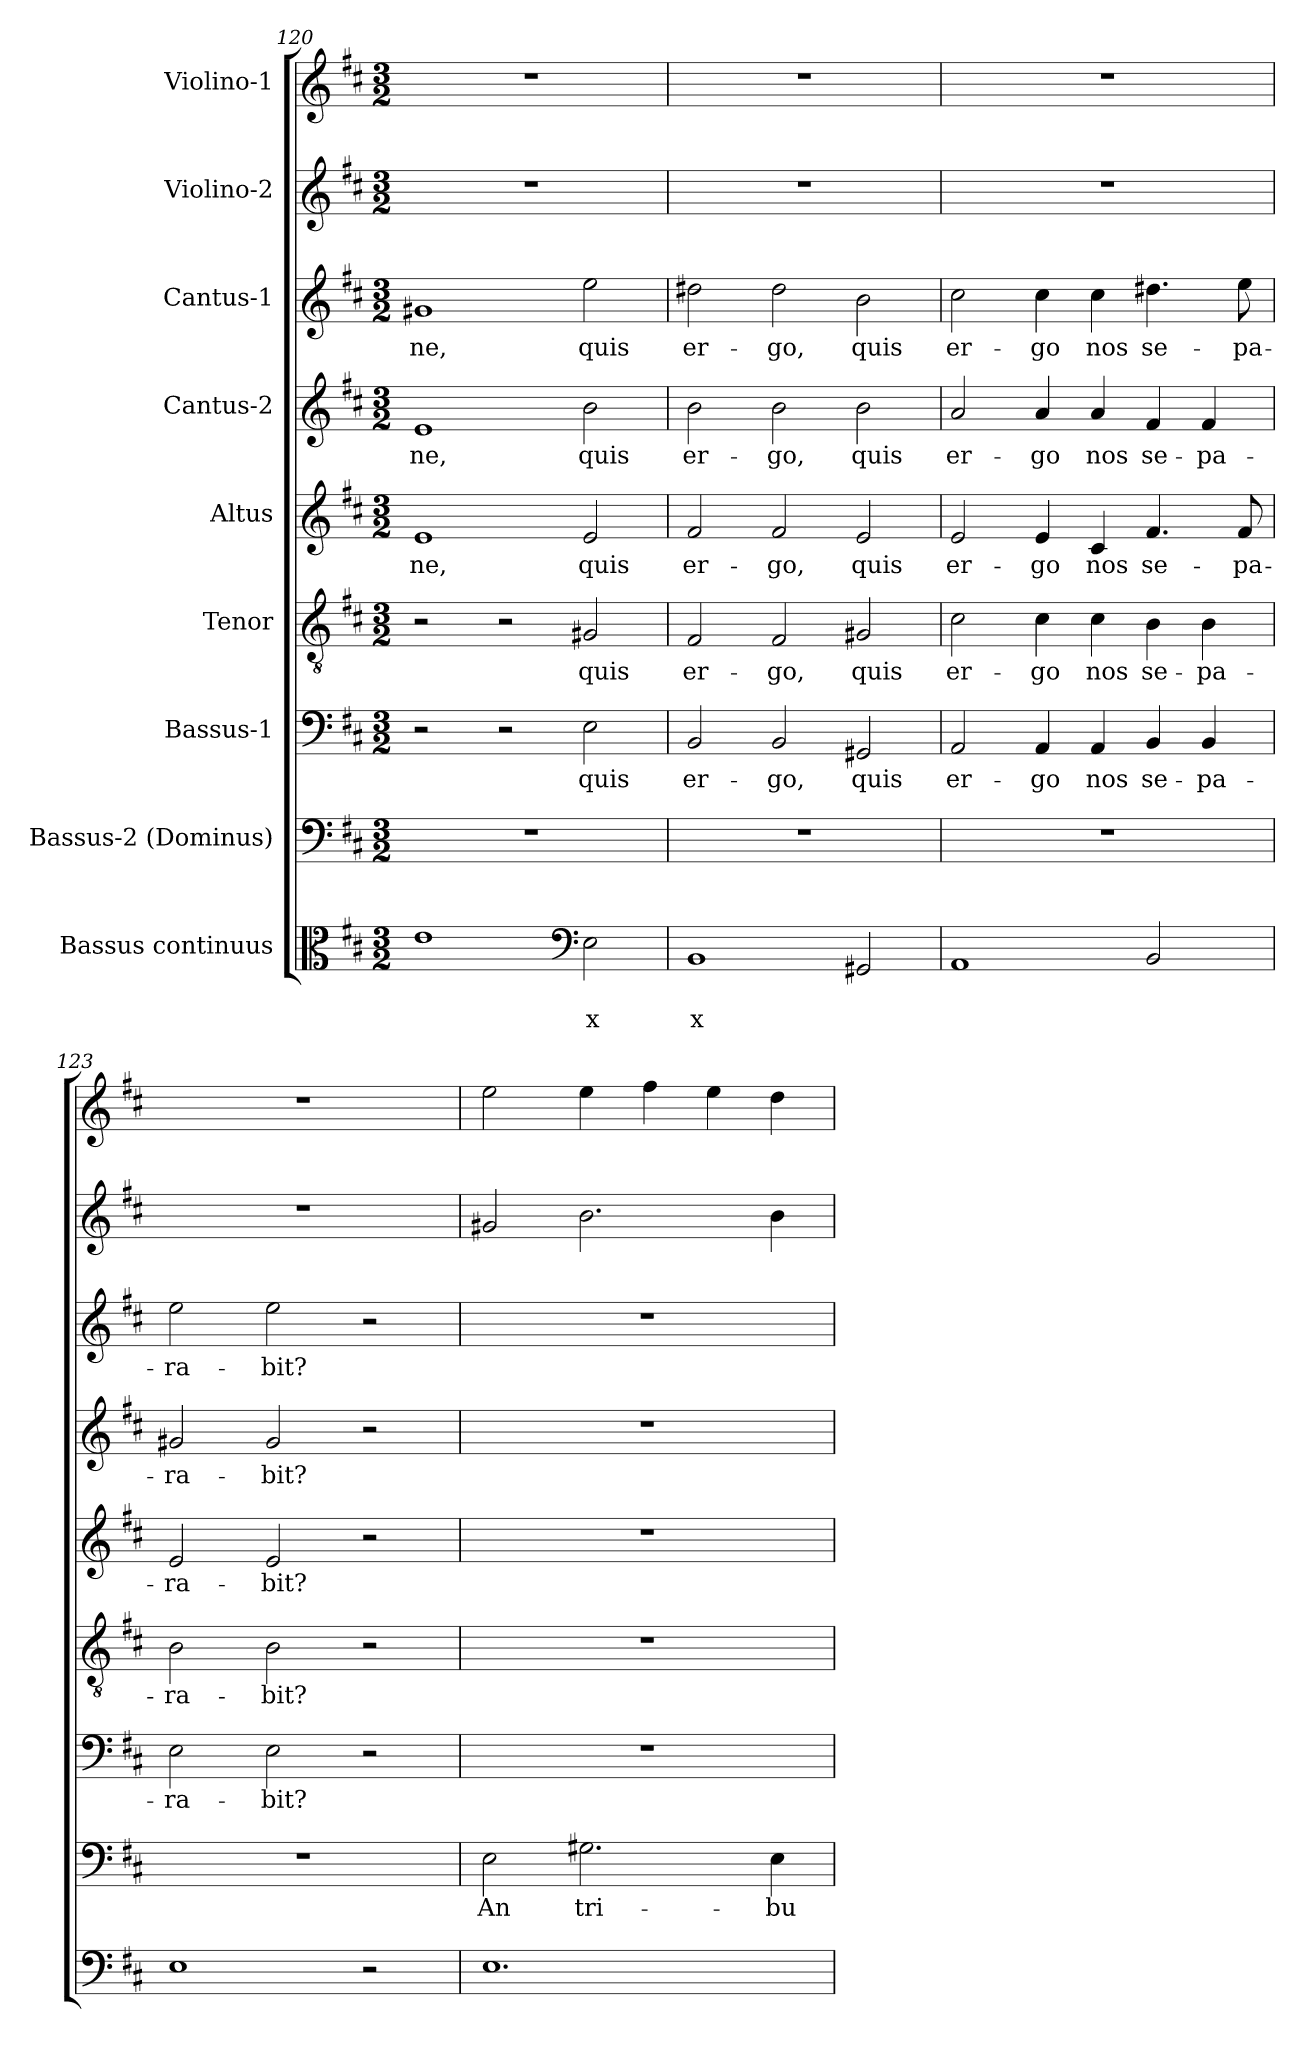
**kern	**text	**text	**kern	**text	**kern	**text	**kern	**text	**kern	**text	**kern	**text	**kern	**text	**kern	**kern
*part9	*part9	*part9	*part8	*part8	*part7	*part7	*part6	*part6	*part5	*part5	*part4	*part4	*part3	*part3	*part2	*part1
*staff9	*staff9	*staff9	*staff8	*staff8	*staff7	*staff7	*staff6	*staff6	*staff5	*staff5	*staff4	*staff4	*staff3	*staff3	*staff2	*staff1
*I"Bassus continuus	*	*	*I"Bassus-2 (Dominus)	*	*I"Bassus-1	*	*I"Tenor	*	*I"Altus	*	*I"Cantus-2	*	*I"Cantus-1	*	*I"Violino-2	*I"Violino-1
*clefC3	*	*	*clefF4	*	*clefF4	*	*clefGv2	*	*clefG2	*	*clefG2	*	*clefG2	*	*clefG2	*clefG2
*k[f#c#]	*	*	*k[f#c#]	*	*k[f#c#]	*	*k[f#c#]	*	*k[f#c#]	*	*k[f#c#]	*	*k[f#c#]	*	*k[f#c#]	*k[f#c#]
*D:	*	*	*D:	*	*D:	*	*D:	*	*D:	*	*D:	*	*D:	*	*D:	*D:
*M3/2	*	*	*M3/2	*	*M3/2	*	*M3/2	*	*M3/2	*	*M3/2	*	*M3/2	*	*M3/2	*M3/2
=120	=120	=120	=120	=120	=120	=120	=120	=120	=120	=120	=120	=120	=120	=120	=120	=120
!	!	!	!	!	!	!	!	!	!	!LO:LY:b	!	!LO:LY:b	!	!LO:LY:b	!	!
1e	.	.	1.r	.	2r	.	2r	.	1e	-ne,	1e	-ne,	1g#X	-ne,	1.r	1.r
.	.	.	.	.	2r	.	2r	.	.	.	.	.	.	.	.	.
*clefF4	*	*	*	*	*	*	*	*	*	*	*	*	*	*	*	*
!	!	!LO:LY:b	!	!	!	!LO:LY:b	!	!LO:LY:b	!	!LO:LY:b	!	!LO:LY:b	!	!LO:LY:b	!	!
2E\	.	x	.	.	2E\	quis	2G#X/	quis	2e/	quis	2b\	quis	2ee\	quis	.	.
=121	=121	=121	=121	=121	=121	=121	=121	=121	=121	=121	=121	=121	=121	=121	=121	=121
!	!	!LO:LY:b	!	!	!	!LO:LY:b	!	!LO:LY:b	!	!LO:LY:b	!	!LO:LY:b	!	!LO:LY:b	!	!
1BB	.	x	1.r	.	2BB/	er-	2F#/	er-	2f#/	er-	2b\	er-	2dd#X\	er-	1.r	1.r
!	!	!	!	!	!	!LO:LY:b	!	!LO:LY:b	!	!LO:LY:b	!	!LO:LY:b	!	!LO:LY:b	!	!
.	.	.	.	.	2BB/	-go,	2F#/	-go,	2f#/	-go,	2b\	-go,	2dd#\	-go,	.	.
!	!	!	!	!	!	!LO:LY:b	!	!LO:LY:b	!	!LO:LY:b	!	!LO:LY:b	!	!LO:LY:b	!	!
2GG#X/	.	.	.	.	2GG#X/	quis	2G#X/	quis	2e/	quis	2b\	quis	2b\	quis	.	.
=122	=122	=122	=122	=122	=122	=122	=122	=122	=122	=122	=122	=122	=122	=122	=122	=122
!	!	!	!	!	!	!LO:LY:b	!	!LO:LY:b	!	!LO:LY:b	!	!LO:LY:b	!	!LO:LY:b	!	!
1AA	.	.	1.r	.	2AA/	er-	2c#\	er-	2e/	er-	2a/	er-	2cc#\	er-	1.r	1.r
!	!	!	!	!	!	!LO:LY:b	!	!LO:LY:b	!	!LO:LY:b	!	!LO:LY:b	!	!LO:LY:b	!	!
.	.	.	.	.	4AA/	-go	4c#\	-go	4e/	-go	4a/	-go	4cc#\	-go	.	.
!	!	!	!	!	!	!LO:LY:b	!	!LO:LY:b	!	!LO:LY:b	!	!LO:LY:b	!	!LO:LY:b	!	!
.	.	.	.	.	4AA/	nos	4c#\	nos	4c#/	nos	4a/	nos	4cc#\	nos	.	.
!	!	!	!	!	!	!LO:LY:b	!	!LO:LY:b	!	!LO:LY:b	!	!LO:LY:b	!	!LO:LY:b	!	!
2BB/	.	.	.	.	4BB/	se-	4B\	se-	4.f#/	se-	4f#/	se-	4.dd#X\	se-	.	.
!	!	!	!	!	!	!LO:LY:b	!	!LO:LY:b	!	!	!	!LO:LY:b	!	!	!	!
.	.	.	.	.	4BB/	-pa-	4B\	-pa-	.	.	4f#/	-pa-	.	.	.	.
!	!	!	!	!	!	!	!	!	!	!LO:LY:b	!	!	!	!LO:LY:b	!	!
.	.	.	.	.	.	.	.	.	8f#/	-pa-	.	.	8ee\	-pa-	.	.
=123	=123	=123	=123	=123	=123	=123	=123	=123	=123	=123	=123	=123	=123	=123	=123	=123
!	!	!	!	!	!	!LO:LY:b	!	!LO:LY:b	!	!LO:LY:b	!	!LO:LY:b	!	!LO:LY:b	!	!
1E	.	.	1.r	.	2E\	-ra-	2B\	-ra-	2e/	-ra-	2g#X/	-ra-	2ee\	-ra-	1.r	1.r
!	!	!	!	!	!	!LO:LY:b	!	!LO:LY:b	!	!LO:LY:b	!	!LO:LY:b	!	!LO:LY:b	!	!
.	.	.	.	.	2E\	-bit?	2B\	-bit?	2e/	-bit?	2g#/	-bit?	2ee\	-bit?	.	.
2r	.	.	.	.	2r	.	2r	.	2r	.	2r	.	2r	.	.	.
!!LO:PB:g=z
=124	=124	=124	=124	=124	=124	=124	=124	=124	=124	=124	=124	=124	=124	=124	=124	=124
!	!	!	!	!LO:LY:b	!	!	!	!	!	!	!	!	!	!	!	!
1.E	.	.	2E\	An	1.r	.	1.r	.	1.r	.	1.r	.	1.r	.	2g#X/	2ee\
!	!	!	!	!LO:LY:b	!	!	!	!	!	!	!	!	!	!	!	!
.	.	.	2.G#X\	tri-	.	.	.	.	.	.	.	.	.	.	2.b\	4ee\
.	.	.	.	.	.	.	.	.	.	.	.	.	.	.	.	4ff#\
.	.	.	.	.	.	.	.	.	.	.	.	.	.	.	.	4ee\
!	!	!	!	!LO:LY:b	!	!	!	!	!	!	!	!	!	!	!	!
.	.	.	4E\	-bu-	.	.	.	.	.	.	.	.	.	.	4b\	4dd\
=	=	=	=	=	=	=	=	=	=	=	=	=	=	=	=	=
*-	*-	*-	*-	*-	*-	*-	*-	*-	*-	*-	*-	*-	*-	*-	*-	*-
